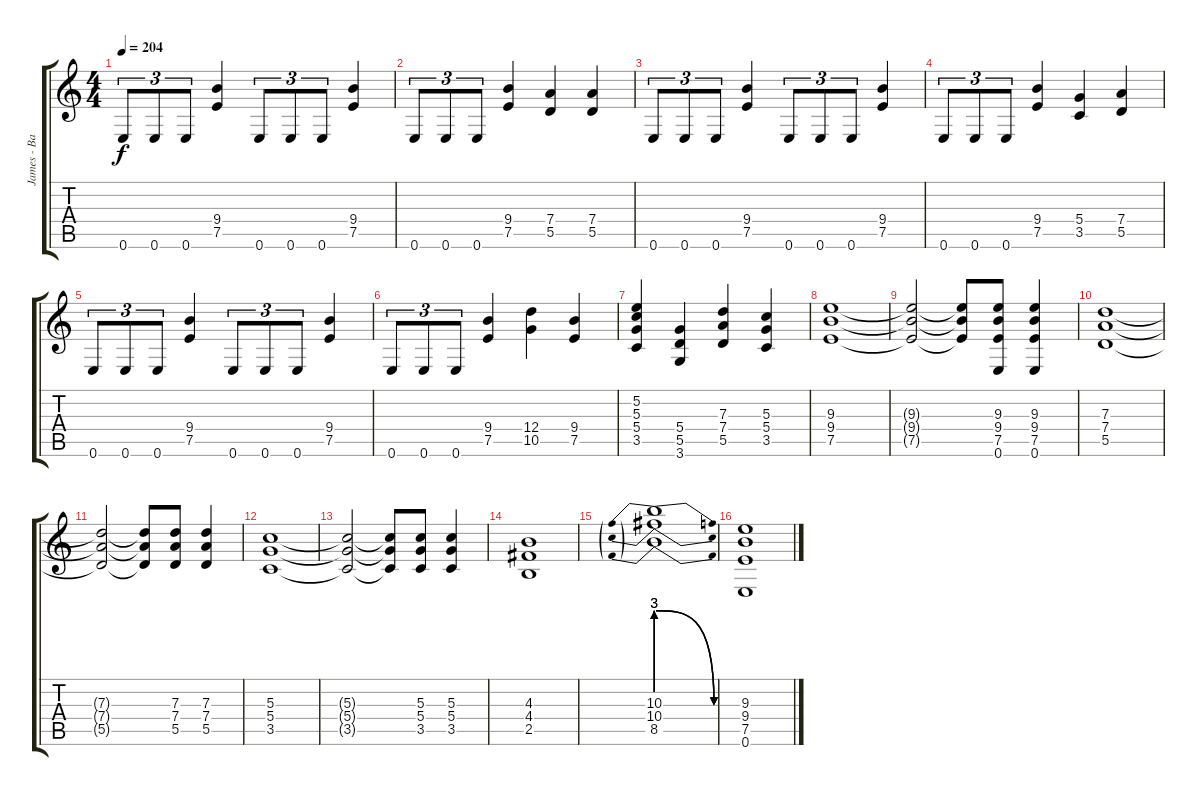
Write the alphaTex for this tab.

\track ("James - Back Guitar" "James - Ba") {instrument overdrivenguitar}
\staff {score tabs}
\tuning (E4 B3 G3 D3 A2 E2) {hide}
\ts (4 4)
\tempo 204
\clef g2
\ks c
0.6.8{tu (3 2) dy f} 0.6.8{tu (3 2)} 0.6.8{tu (3 2)} (9.4 7.5).4 0.6.8{tu (3 2)} 0.6.8{tu (3 2)} 0.6.8{tu (3 2)} (9.4 7.5).4 |
0.6.8{tu (3 2)} 0.6.8{tu (3 2)} 0.6.8{tu (3 2)} (9.4 7.5).4 (7.4 5.5).4 (7.4 5.5).4 |
0.6.8{tu (3 2)} 0.6.8{tu (3 2)} 0.6.8{tu (3 2)} (9.4 7.5).4 0.6.8{tu (3 2)} 0.6.8{tu (3 2)} 0.6.8{tu (3 2)} (9.4 7.5).4 |
0.6.8{tu (3 2)} 0.6.8{tu (3 2)} 0.6.8{tu (3 2)} (9.4 7.5).4 (5.4 3.5).4 (7.4 5.5).4 |
0.6.8{tu (3 2)} 0.6.8{tu (3 2)} 0.6.8{tu (3 2)} (9.4 7.5).4 0.6.8{tu (3 2)} 0.6.8{tu (3 2)} 0.6.8{tu (3 2)} (9.4 7.5).4 |
0.6.8{tu (3 2)} 0.6.8{tu (3 2)} 0.6.8{tu (3 2)} (9.4 7.5).4 (12.4 10.5).4 (9.4 7.5).4 |
(5.2 5.3 5.4 3.5).4 (5.4 5.5 3.6).4 (7.3 7.4 5.5).4 (5.3 5.4 3.5).4 |
(9.3 9.4 7.5).1 |
(9.3{t} 9.4{t} 7.5{t}).2 (9.3{t} 9.4{t} 7.5{t}).8 (9.3 9.4 7.5 0.6).8 (9.3 9.4 7.5 0.6).4 |
(7.3 7.4 5.5).1 |
(7.3{t} 7.4{t} 5.5{t}).2 (7.3{t} 7.4{t} 5.5{t}).8 (7.3 7.4 5.5).8 (7.3 7.4 5.5).4 |
(5.3 5.4 3.5).1 |
(5.3{t} 5.4{t} 3.5{t}).2 (5.3{t} 5.4{t} 3.5{t}).8 (5.3 5.4 3.5).8 (5.3 5.4 3.5).4 |
(4.3 4.4 2.5).1 |
(10.3{be (prebendrelease 0 12 60 0)} 10.4{be (prebendrelease 0 12 60 0)} 8.5{be (prebendrelease 0 12 60 0)}).1 |
(9.3 9.4 7.5 0.6).1
